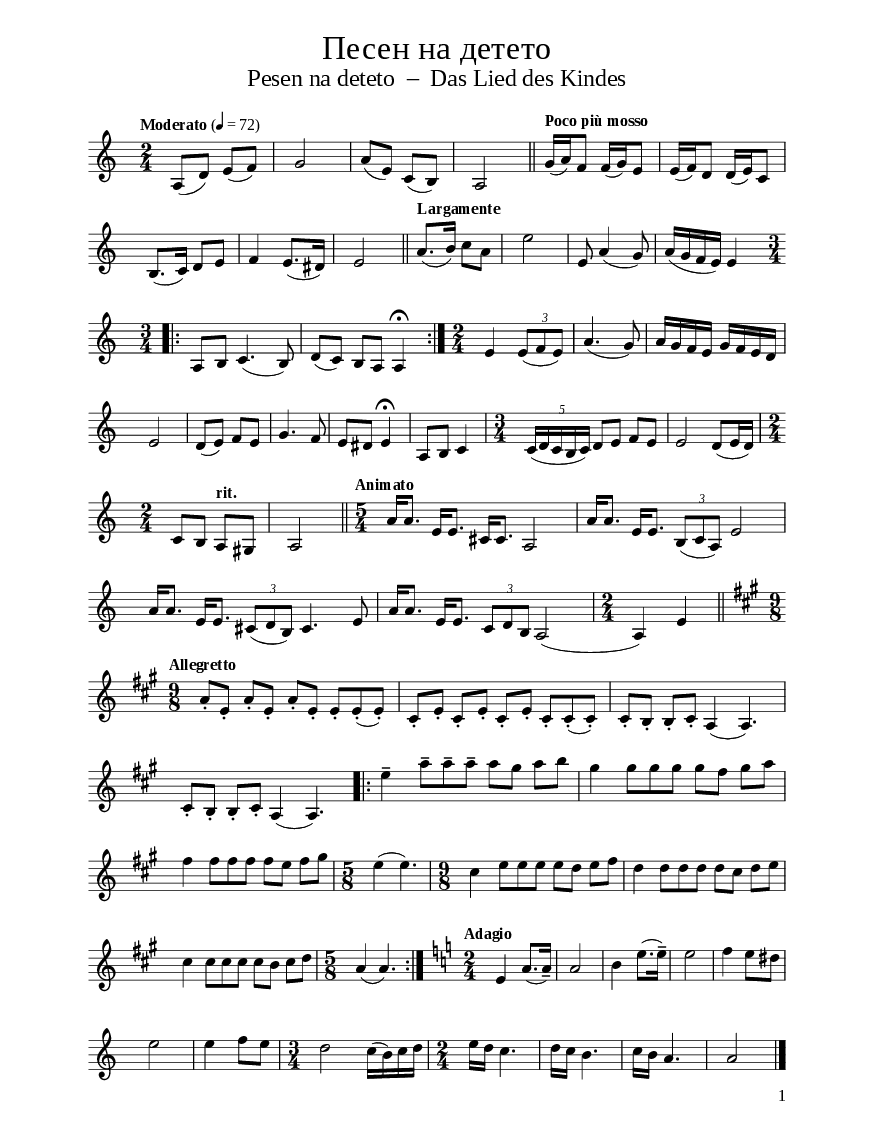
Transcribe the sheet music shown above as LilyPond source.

\version "2.24.2"

% include paper part and global functions
\include "include/globals.ily"
\bookpart {
  \label #'ref164
  \tocItem \markup "Песен на детето – Pesen na deteto"
  \paper {
    % the system system spacing is custom here so do not include bookpart-paper.ily
    print-all-headers = ##t
    print-page-number = ##t
    print-first-page-number = ##t

    % put page numbers on the bottom
    oddHeaderMarkup = \markup ""
    evenHeaderMarkup = \markup ""
    oddFooterMarkup = \markup
    \fill-line {
      ""
      \if \should-print-page-number \fromproperty #'page:page-number-string
    }
    evenFooterMarkup = \markup
    \fill-line {
      \if \should-print-page-number \fromproperty #'page:page-number-string
      ""
    }

    left-margin = 1.5\cm
    right-margin = 1.5\cm
    top-margin = 1.6\cm
    bottom-margin = 1.2\cm
    ragged-bottom = ##t % do not spread the staves to fill the whole vertical space

    % change distance between staves
    system-system-spacing =
    #'((basic-distance . 9)
       (minimum-distance . 6)
       (padding . 1)
       (stretchability . 9))
  }

  \header {
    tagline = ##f
  }

  \score {
    \include "include/score-layout.ily"

    \new Voice \absolute {
      \clef treble
      \key a \minor
      \time 2/4
      \tempoFunc "Moderato" 4 "72"
      a8 ( d'8 ) e'8 ( f'8 ) | % 2
      g'2 | % 3
      a'8 ( e'8 ) c'8 ( b8 ) | % 4
      a2 \bar "||" | % 5
      \tempo "Poco più mosso"
      g'16
      ( a'16 ) f'8 f'16 ( g'16 )
      e'8 | % 6
      e'16 ( f'16 ) d'8 d'16 ( e'16 ) c'8 \break | % 7
      b8. ( c'16 ) d'8 e'8 | % 8
      f'4 e'8. ( dis'16 ) | % 9

      e'2 \bar "||"
      \tempo "Largamente"
      a'8.  ( b'16 ) c''8 a'8 | % 11
      e''2 | % 12
      e'8 a'4 ( g'8 ) | % 13
      a'16 ( g'16 f'16 e'16 ) e'4 \break | % 14
      \time 3/4  \bar ".|:"
      a8 b8 c'4. ( b8 ) | % 15
      d'8 ( [c'8] ) b8 [a8] a4 \fermata
      \bar ":|."
      | % 16

      \time 2/4  e'4 \once \override TupletBracket.stencil = ##f
      \times 2/3  {
        e'8( f'8 e'8 )
      }
      | % 17
      a'4. ( g'8 ) | % 18
      a'16 g'16 f'16 e'16 g'16 f'16 e'16 d'16 \break | % 19
      e'2 |
      d'8 ( e'8 ) f'8 e'8 | % 21
      g'4. f'8 | % 22
      e'8 dis'8 e'4 \fermata | % 23
      a8 b8 c'4 | % 24
      \time 3/4  \once \override TupletBracket.stencil = ##f
      \times 4/5  {
        c'16 ( d'16 c'16 b16 c'16)
      }
      d'8 [e'8] f'8 [e'8] | % 25
      e'2 d'8 ( e'16 d'16 ) \break | % 26
      \time 2/4  c'8 b8 a8^\markup{ \bold {rit.} } gis8 | % 27
      a2 \bar "||"
      \time 5/4  | % 28
      \tempo "Animato"
      a'16  a'8. e'16 e'8. cis'16 cis'8. a2 | % 29
      a'16 a'8. e'16 e'8. \once \override TupletBracket.stencil = ##f
      \times 2/3  {
        b8 ( c'8 a8 )
      }
      e'2 \break |
      a'16 a'8. e'16 e'8. \once \override TupletBracket.stencil = ##f
      \times 2/3  {
        cis'8 ( d'8 b8 )
      }
      cis'4. e'8 | % 31
      a'16 a'8. e'16 e'8. \once \override TupletBracket.stencil = ##f
      \times 2/3  {
        c'8 d'8 b8
      }
      a2 ( | % 32
      \time 2/4  a4 ) e'4 \bar "||"
      \break | % 33
      \key a \major \time 9/8 | % 33
      \tempo "Allegretto"
      a'8  -. [e'8 -. ] a'8 -. [e'8 -.] a'8 -. [e'8]
      -. e'8 -. e'8 ( -. e'8 ) -. | % 34
      cis'8 -. [e'8 -.] cis'8 -. [e'8 -.] cis'8 -. [e'8 -.] cis'8 -. cis'8 ( -.
      cis'8 ) -. | % 35
      cis'8 -. [b8 -.] b8 -. [cis'8 -.] a4 ( a4. ) \break | % 36
      cis'8 -. [ b8 -.] b8 -. [cis'8 -.] a4 ( a4. ) | % 37
      \bar ".|:"
      e''4 -- a''8 -- [a''8 -- a''8 -- ] % 38
      a''8 [gis''8] a''8 [b''8] | gis''4 gis''8 [gis''8 gis''8]  % 39
      gis''8 [fis''8] gis''8 [a''8] | fis''4 fis''8 [fis''8 fis''8]
      fis''8 [e''8] fis''8 [gis''8] | \time 5/8 e''4 ( e''4. ) | % 41
      \time 9/8  cis''4 e''8 [e''8 e''8] e''8 [d''8] e''8 [fis''8] | d''4 d''8 [d''8 d''8]
      d''8 [cis''8] d''8 [e''8] | cis''4 cis''8 [cis''8 cis''8] % 44
      cis''8 [b'8] cis''8 [d''8] \time 5/8 a'4 ( a'4. )
      \bar ":|."
      | % 45
      \tempo "Adagio"
      \key a \minor \time 2/4 | % 45
      e'4
      a'8. ( a'16 ) -- | % 46
      a'2 | % 47
      b'4 e''8. ( e''16 ) -- | % 48
      e''2 | % 49
      f''4 e''8 dis''8 \break |
      e''2 | % 51
      e''4 f''8 e''8 | % 52
      \time 3/4  d''2 c''16 ( b'16 ) c''16 d''16 | % 53
      \time 2/4  e''16 d''16 c''4. | % 54
      d''16 c''16 b'4. | % 55
      c''16 b'16 a'4. | % 56
      a'2 \bar "|."
    }

    \addlyrics {

    }

    \addlyrics {

    }
    \header {
      title = \titleFunc " Песен на детето " "Pesen na deteto  –  Das Lied des Kindes"
    }

    \midi{}

  } % score
  %\markup \dc-two "D.C." "con repitione"

  \pageBreak

  % include foreign translation(s) of the song
  %\include "lyrics_de/020_bratstvo_edinstvo_lyrics_de.ly"

} % bookpart
